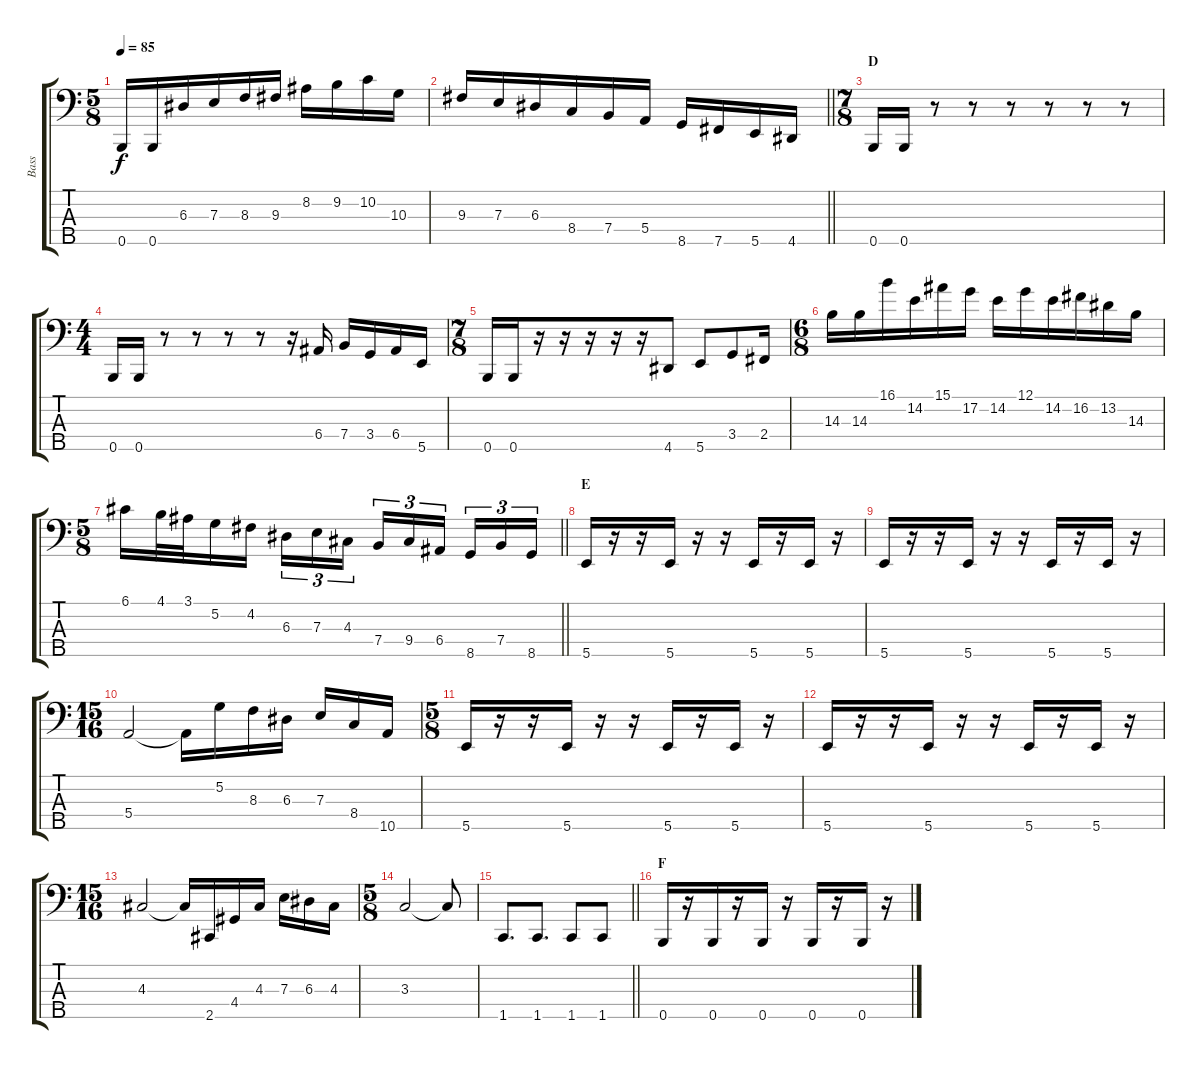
\track ("Bass" "Bass") {instrument electricbassfinger}
\staff {score tabs}
\tuning (G2 D2 A1 E1 B0) {hide}
\ts (5 8)
\tempo 85
\clef f4
\ks c
0.5.16{dy f} 0.5.16 6.3.16 7.3.16 8.3.16 9.3.16 8.2.16 9.2.16 10.2.16 10.3.16 |
\barLineRight lightlight
9.3.16 7.3.16 6.3.16 8.4.16 7.4.16 5.4.16 8.5.16 7.5.16 5.5.16 4.5.16 |
\ts (7 8)
\section ("" "D")
0.5.16 0.5.16 r.8 r.8 r.8 r.8 r.8 r.8 |
\ts (4 4)
0.5.16 0.5.16 r.8 r.8 r.8 r.8 r.16 6.4.16 7.4.16 3.4.16 6.4.16 5.5.16 |
\ts (7 8)
0.5.16 0.5.16 r.16 r.16 r.16 r.16 r.16 4.5.8 5.5.8 3.4.8 2.4.16 |
\ts (6 8)
14.3.16 14.3.16 16.1.16 14.2.16 15.1.16 17.2.16 14.2.16 12.1.16 14.2.16 16.2.16 13.2.16 14.3.16 |
\ts (5 8)
\barLineRight lightlight
6.1.16 4.1.32 3.1.32 5.2.16 4.2.16 6.3.16{tu (3 2)} 7.3.16{tu (3 2)} 4.3.16{tu (3 2)} 7.4.16{tu (3 2)} 9.4.16{tu (3 2)} 6.4.16{tu (3 2)} 8.5.16{tu (3 2)} 7.4.16{tu (3 2)} 8.5.16{tu (3 2)} |
\section ("" "E")
5.5.16 r.16 r.16 5.5.16 r.16 r.16 5.5.16 r.16 5.5.16 r.16 |
5.5.16 r.16 r.16 5.5.16 r.16 r.16 5.5.16 r.16 5.5.16 r.16 |
\ts (15 16)
5.4.2 5.4{t}.16 5.2.16 8.3.16 6.3.16 7.3.16 8.4.16 10.5.16 |
\ts (5 8)
5.5.16 r.16 r.16 5.5.16 r.16 r.16 5.5.16 r.16 5.5.16 r.16 |
5.5.16 r.16 r.16 5.5.16 r.16 r.16 5.5.16 r.16 5.5.16 r.16 |
\ts (15 16)
4.3.2 4.3{t}.16 2.5.16 4.4.16 4.3.16 7.3.16 6.3.16 4.3.16 |
\ts (5 8)
3.3.2 3.3{t}.8 |
\barLineRight lightlight
1.5.8{d} 1.5.8{d} 1.5.8 1.5.8 |
\section ("" "F")
0.5.16 r.16 0.5.16 r.16 0.5.16 r.16 0.5.16 r.16 0.5.16 r.16
